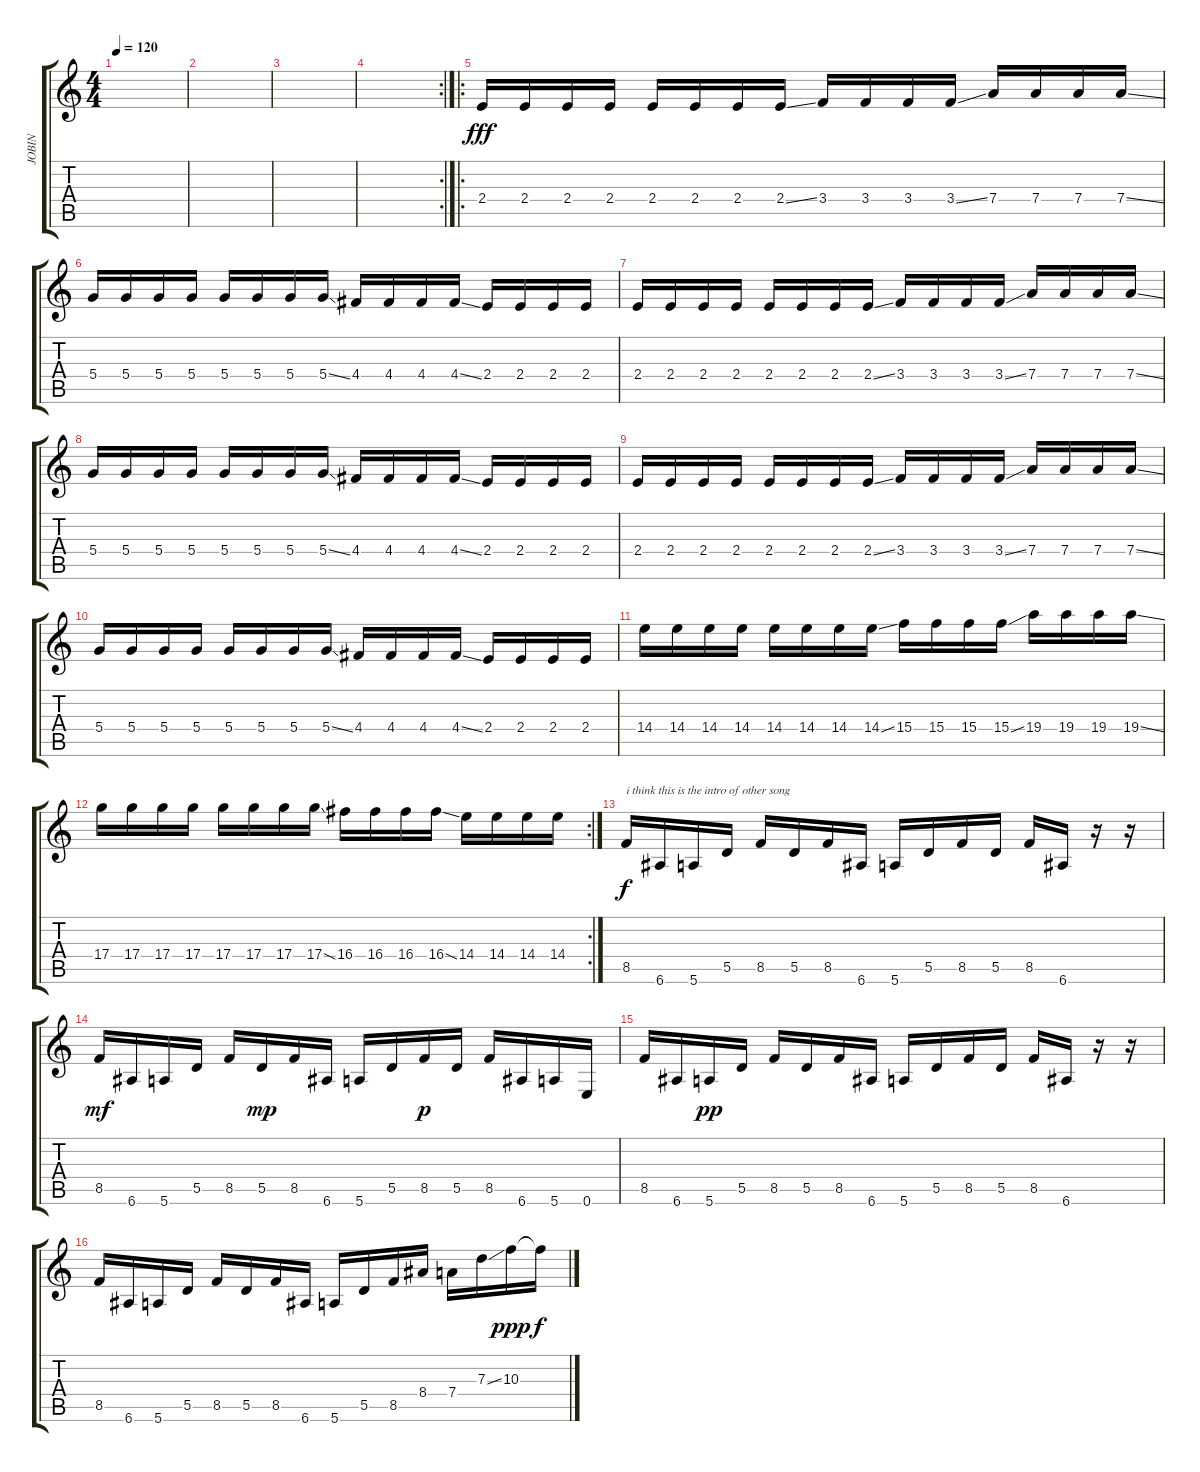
\track ("JOBIN" "JOBIN") {instrument overdrivenguitar}
\staff {score tabs}
\tuning (E4 B3 G3 D3 A2 E2) {hide}
\ts (4 4)
\tempo 120
\clef g2
\ks c
|
|
|
\rc 2
|
\ro
2.4.16{dy fff} 2.4.16 2.4.16 2.4.16 2.4.16 2.4.16 2.4.16 2.4{ss}.16 3.4.16 3.4.16 3.4.16 3.4{ss}.16 7.4.16 7.4.16 7.4.16 7.4{ss}.16 |
5.4.16 5.4.16 5.4.16 5.4.16 5.4.16 5.4.16 5.4.16 5.4{ss}.16 4.4.16 4.4.16 4.4.16 4.4{ss}.16 2.4.16 2.4.16 2.4.16 2.4.16 |
2.4.16 2.4.16 2.4.16 2.4.16 2.4.16 2.4.16 2.4.16 2.4{ss}.16 3.4.16 3.4.16 3.4.16 3.4{ss}.16 7.4.16 7.4.16 7.4.16 7.4{ss}.16 |
5.4.16 5.4.16 5.4.16 5.4.16 5.4.16 5.4.16 5.4.16 5.4{ss}.16 4.4.16 4.4.16 4.4.16 4.4{ss}.16 2.4.16 2.4.16 2.4.16 2.4.16 |
2.4.16 2.4.16 2.4.16 2.4.16 2.4.16 2.4.16 2.4.16 2.4{ss}.16 3.4.16 3.4.16 3.4.16 3.4{ss}.16 7.4.16 7.4.16 7.4.16 7.4{ss}.16 |
5.4.16 5.4.16 5.4.16 5.4.16 5.4.16 5.4.16 5.4.16 5.4{ss}.16 4.4.16 4.4.16 4.4.16 4.4{ss}.16 2.4.16 2.4.16 2.4.16 2.4.16 |
14.4.16 14.4.16 14.4.16 14.4.16 14.4.16 14.4.16 14.4.16 14.4{ss}.16 15.4.16 15.4.16 15.4.16 15.4{ss}.16 19.4.16 19.4.16 19.4.16 19.4{ss}.16 |
\rc 2
17.4.16 17.4.16 17.4.16 17.4.16 17.4.16 17.4.16 17.4.16 17.4{ss}.16 16.4.16 16.4.16 16.4.16 16.4{ss}.16 14.4.16 14.4.16 14.4.16 14.4.16 |
8.5.16{txt "i think this is the intro of other song" dy f instrument electricguitarclean} 6.6.16 5.6.16 5.5.16 8.5.16 5.5.16 8.5.16 6.6.16 5.6.16 5.5.16 8.5.16 5.5.16 8.5.16 6.6.16 r.16 r.16 |
8.5.16{dy mf} 6.6.16 5.6.16 5.5.16 8.5.16 5.5.16{dy mp} 8.5.16 6.6.16 5.6.16 5.5.16 8.5.16{dy p} 5.5.16 8.5.16 6.6.16 5.6.16 0.6.16 |
8.5.16 6.6.16 5.6.16{dy pp} 5.5.16 8.5.16 5.5.16 8.5.16 6.6.16 5.6.16 5.5.16 8.5.16 5.5.16 8.5.16 6.6.16 r.16 r.16 |
8.5.16 6.6.16 5.6.16 5.5.16 8.5.16 5.5.16 8.5.16 6.6.16 5.6.16 5.5.16 8.5.16 8.4.16 7.4.16 7.3{ss}.16 10.3.16{dy ppp} 10.3{t}.16{dy f}
